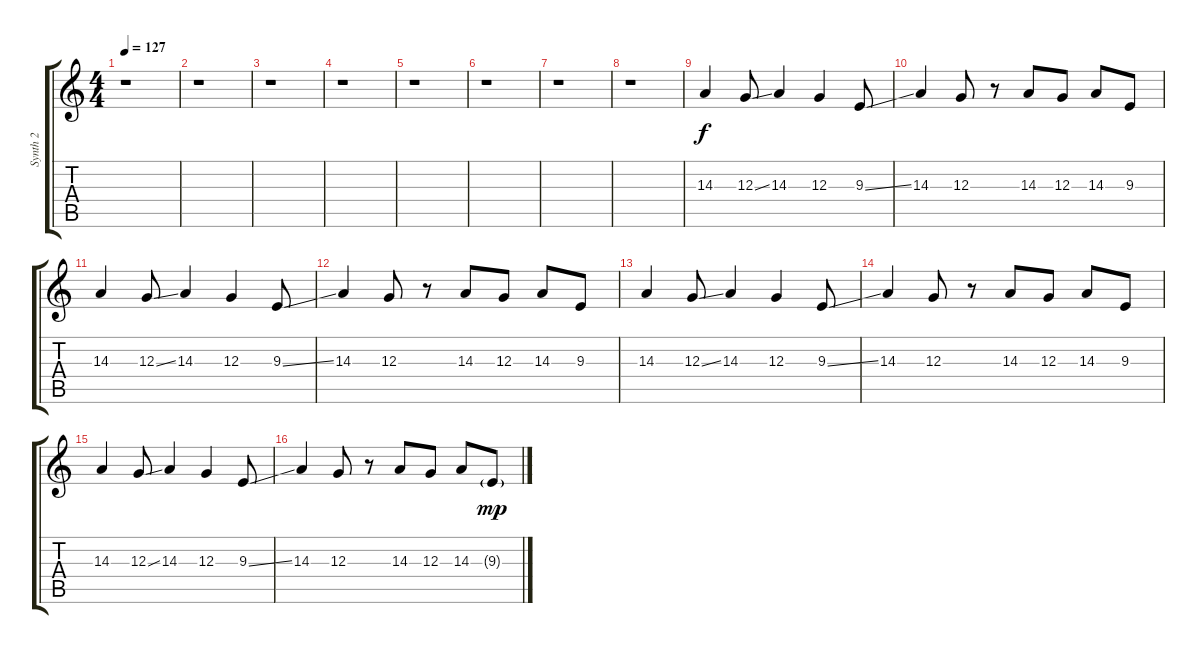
\track ("Synth 2" "Synth 2") {instrument lead1square}
\staff {score tabs}
\tuning (E4 B3 G3 D3 A2 E2) {hide}
\ts (4 4)
\tempo 127
\clef g2
\ks c
r.1{dy f} |
r.1 |
r.1 |
r.1 |
r.1 |
r.1 |
r.1 |
r.1 |
14.3.4 12.3{ss}.8 14.3.4 12.3.4 9.3{ss}.8 |
14.3.4 12.3.8 r.8 14.3.8 12.3.8 14.3.8 9.3.8 |
14.3.4 12.3{ss}.8 14.3.4 12.3.4 9.3{ss}.8 |
14.3.4 12.3.8 r.8 14.3.8 12.3.8 14.3.8 9.3.8 |
14.3.4 12.3{ss}.8 14.3.4 12.3.4 9.3{ss}.8 |
14.3.4 12.3.8 r.8 14.3.8 12.3.8 14.3.8 9.3.8 |
14.3.4 12.3{ss}.8 14.3.4 12.3.4 9.3{ss}.8 |
14.3.4 12.3.8 r.8 14.3.8 12.3.8 14.3.8 9.3{g}.8{dy mp}
